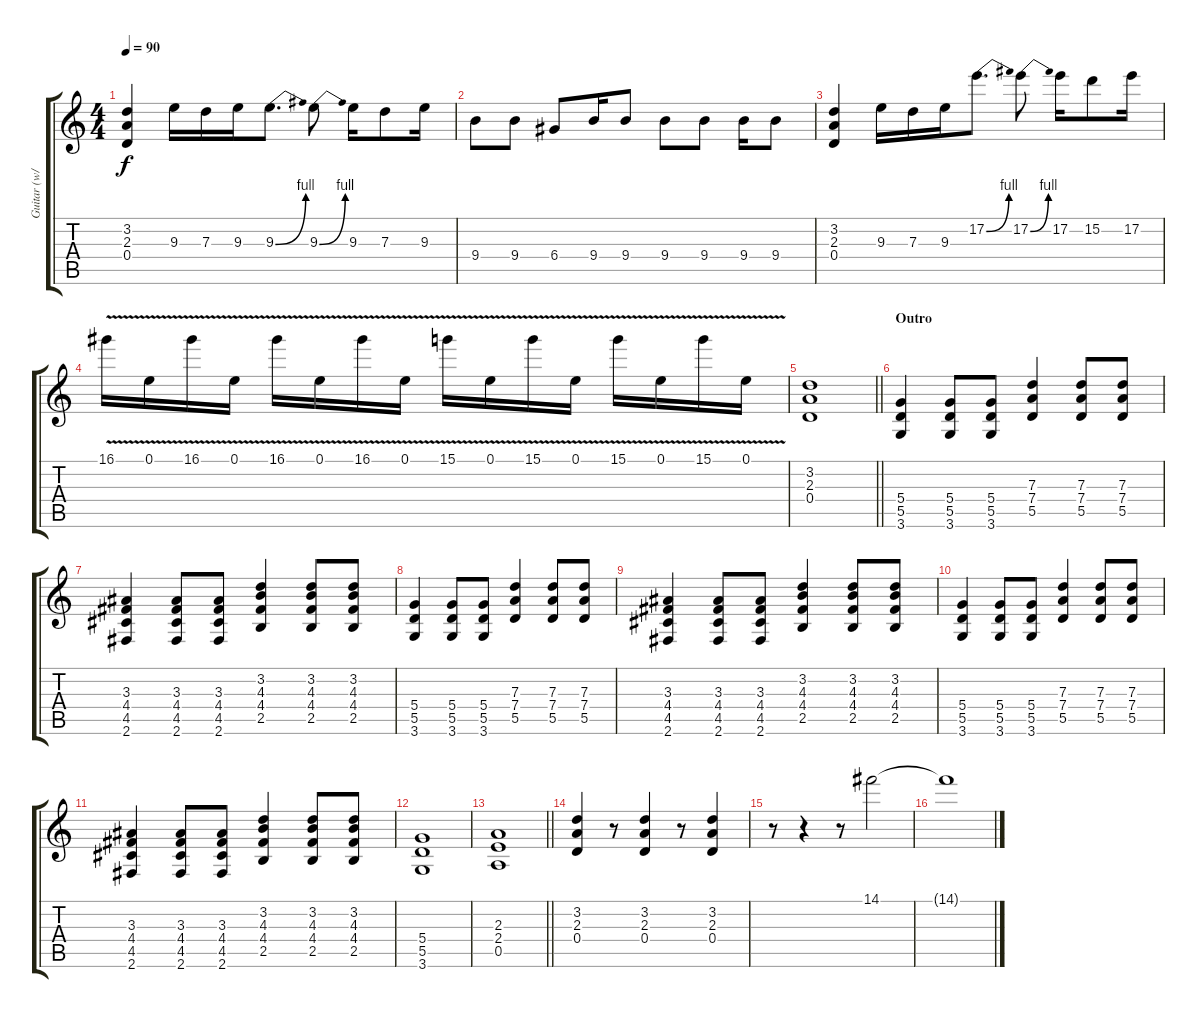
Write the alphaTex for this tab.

\track ("Guitar (w/overdrive)" "Guitar (w/") {instrument overdrivenguitar}
\staff {score tabs}
\tuning (E4 B3 G3 D3 A2 E2) {hide}
\ts (4 4)
\tempo 90
\clef g2
\ks c
(3.2 2.3 0.4).4{dy f} 9.3.16 7.3.16 9.3.16 9.3{be (bend 0 0 60 4)}.8{d} 9.3{be (bend 0 0 60 4)}.8 9.3.16 7.3.8 9.3.16 |
9.4.8 9.4.8 6.4.8 9.4.16 9.4.8 9.4.8 9.4.8 9.4.16 9.4.8 |
(3.2 2.3 0.4).4 9.3.16 7.3.16 9.3.16 17.2{be (bend 0 0 60 4)}.8{d} 17.2{be (bend 0 0 60 4)}.8 17.2.16 15.2.8 17.2.16 |
16.1{v}.16 0.1{v}.16 16.1{v}.16 0.1{v}.16 16.1{v}.16 0.1{v}.16 16.1{v}.16 0.1{v}.16 15.1{v}.16 0.1{v}.16 15.1{v}.16 0.1{v}.16 15.1{v}.16 0.1{v}.16 15.1{v}.16 0.1{v}.16 |
\barLineRight lightlight
(3.2 2.3 0.4).1 |
\section ("" "Outro")
(5.4 5.5 3.6).4{volume 13} (5.4 5.5 3.6).8 (5.4 5.5 3.6).8 (7.3 7.4 5.5).4 (7.3 7.4 5.5).8 (7.3 7.4 5.5).8 |
(3.3 4.4 4.5 2.6).4 (3.3 4.4 4.5 2.6).8 (3.3 4.4 4.5 2.6).8 (3.2 4.3 4.4 2.5).4 (3.2 4.3 4.4 2.5).8 (3.2 4.3 4.4 2.5).8 |
(5.4 5.5 3.6).4 (5.4 5.5 3.6).8 (5.4 5.5 3.6).8 (7.3 7.4 5.5).4 (7.3 7.4 5.5).8 (7.3 7.4 5.5).8 |
(3.3 4.4 4.5 2.6).4 (3.3 4.4 4.5 2.6).8 (3.3 4.4 4.5 2.6).8 (3.2 4.3 4.4 2.5).4 (3.2 4.3 4.4 2.5).8 (3.2 4.3 4.4 2.5).8 |
(5.4 5.5 3.6).4 (5.4 5.5 3.6).8 (5.4 5.5 3.6).8 (7.3 7.4 5.5).4 (7.3 7.4 5.5).8 (7.3 7.4 5.5).8 |
(3.3 4.4 4.5 2.6).4 (3.3 4.4 4.5 2.6).8 (3.3 4.4 4.5 2.6).8 (3.2 4.3 4.4 2.5).4 (3.2 4.3 4.4 2.5).8 (3.2 4.3 4.4 2.5).8 |
(5.4 5.5 3.6).1 |
\barLineRight lightlight
(2.3 2.4 0.5).1 |
(3.2 2.3 0.4).4 r.8 (3.2 2.3 0.4).4 r.8 (3.2 2.3 0.4).4 |
r.8 r.4 r.8 14.1.2 |
14.1{t}.1
